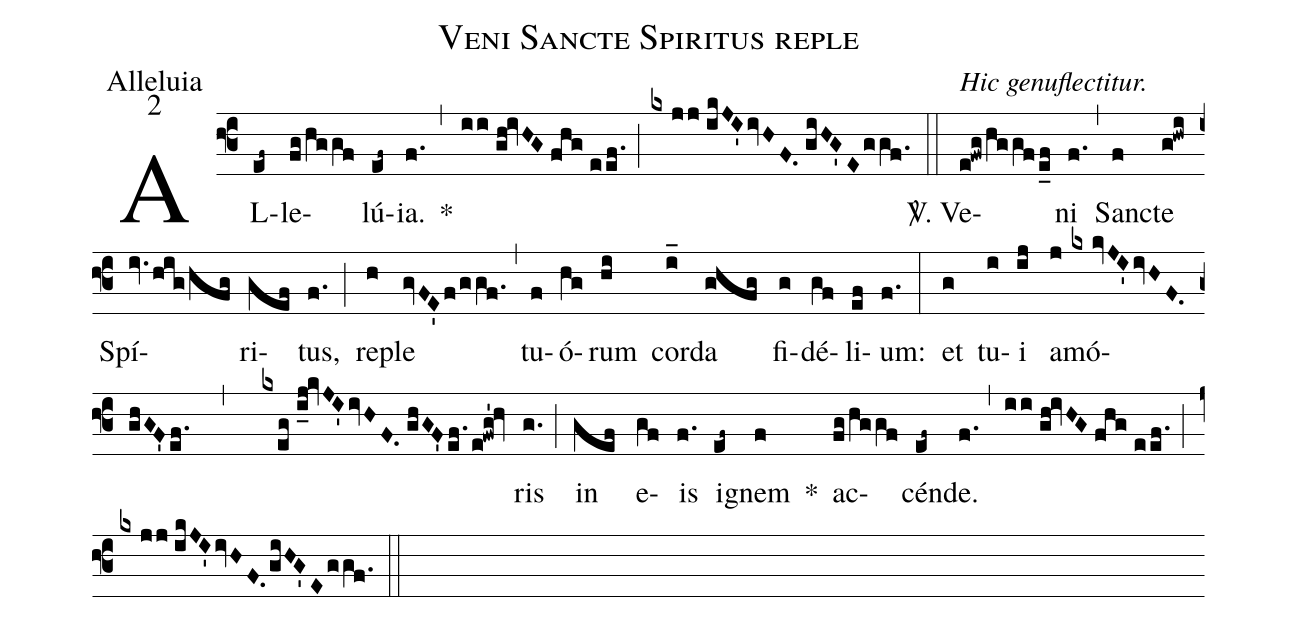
name:Veni Sancte Spiritus reple;
office-part:Alleluia;
mode:2;
%%
(f3) AL(ef~)le(fg/hggf)lú(ef~)ia.(f.) *(,) (ii//gh!ivHG//fhg//eef.) (;) (kx/jj//ikJI'/ivHF.//giHG'E/ggf.) (::)
<sp>V/</sp>. <alt>Hic genuflectitur.</alt>Ve(e!fwg/hggf/e_f)ni(f.) (,) Sanc(f)te(g!hwi) Spí(iv./hig/hfg)ri(gef)tus,(f.) (;) re(h)ple(gvFE'f/ggf.) (,) tu(f)ó(hg)rum(hi) cor(i_)da(ghfg) fi(g)dé(gf)li(ef)um:(f.) (:)
et(g) tu(i)i(ij) a(j)mó(kx/kvJI'/ivHF./ghGF'/ef. , kxeg//i_j!kvJI'/ivHF.//ghGF'/ef./e!fwg'!hv)ris(g.) (;) in(gef) e(gf)is(f.) i(ef~)gnem(f) *() ac(fg/hggf)cén(ef~)de.(f.) (,) (ii//gh!ivHG//fhg//eef.) (;) (kx/jj//ikJI'/ivHF./giHG'E/ggf.) (::)
